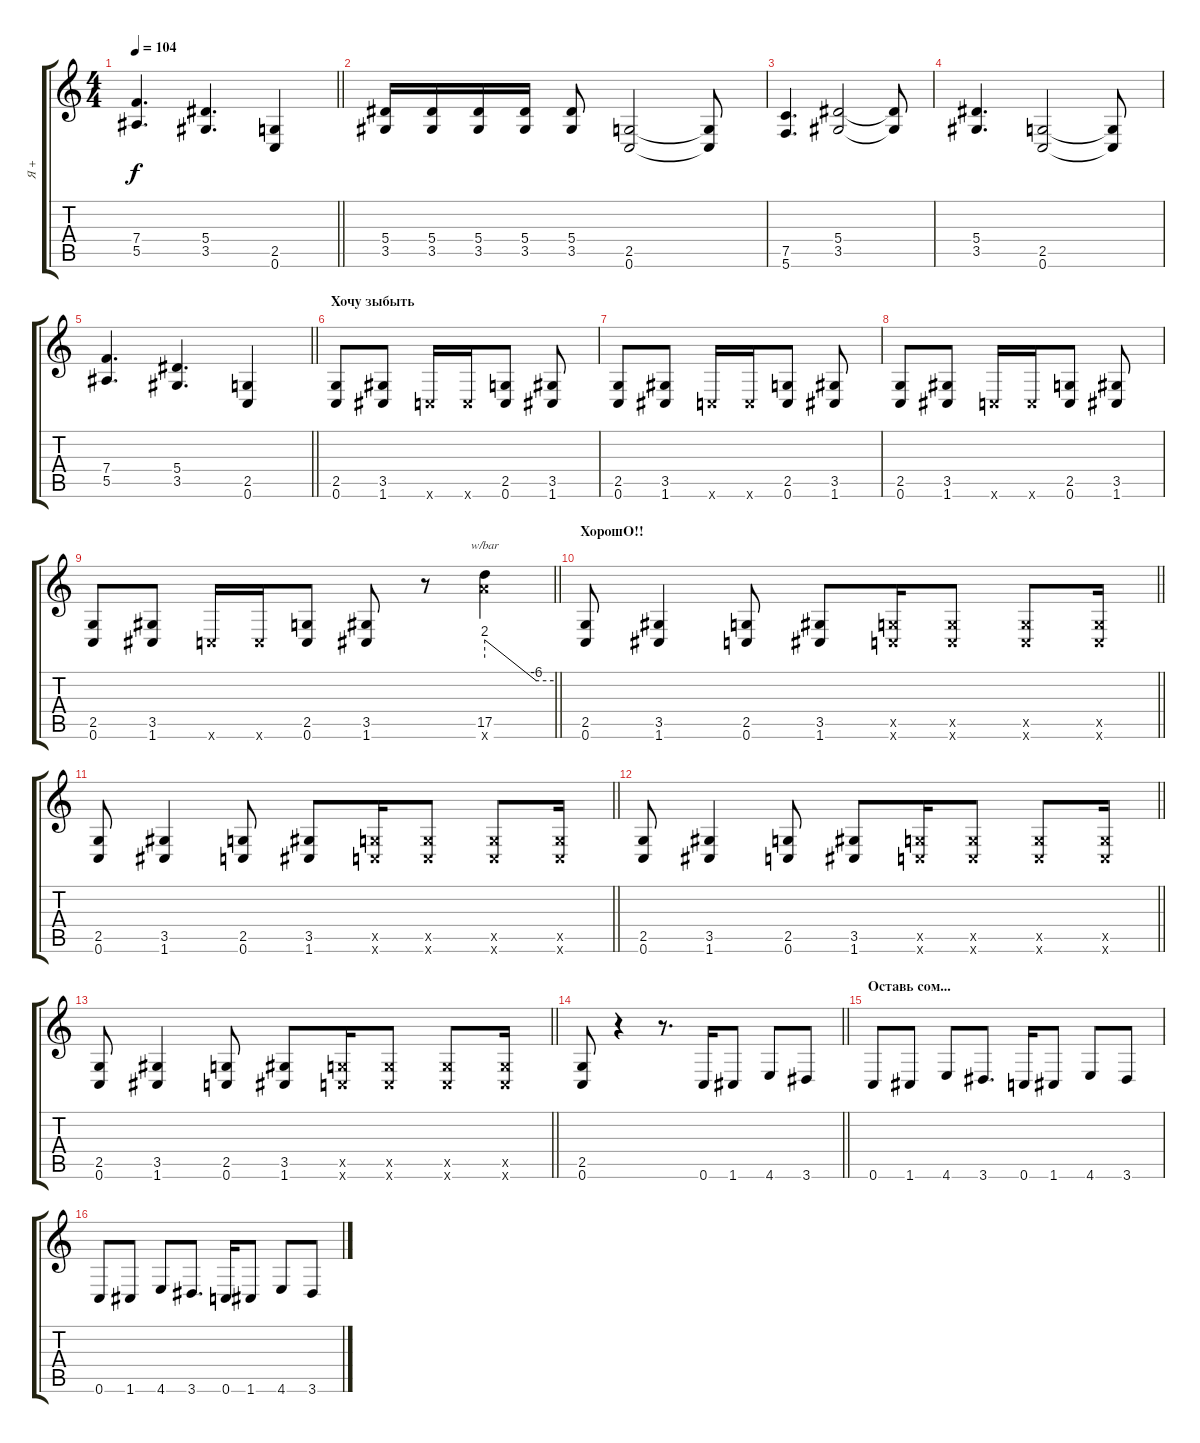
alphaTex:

\track ("Я +" "Я +") {instrument distortionguitar}
\staff {score tabs}
\tuning (C4 G3 Eb3 Bb2 F2 C2) {hide}
\ts (4 4)
\tempo 104
\clef g2
\barLineRight lightlight
\ks c
(7.4 5.5).4{d dy f} (5.4 3.5).4{d} (2.5 0.6).4 |
(5.4 3.5).16 (5.4 3.5).16 (5.4 3.5).16 (5.4 3.5).16 (5.4 3.5).8 (2.5 0.6).2 (2.5{t} 0.6{t}).8 |
(7.5 5.6).4{d} (5.4 3.5).2 (5.4{t} 3.5{t}).8 |
(5.4 3.5).4{d} (2.5 0.6).2 (2.5{t} 0.6{t}).8 |
\barLineRight lightlight
(7.4 5.5).4{d} (5.4 3.5).4{d} (2.5 0.6).4 |
\section ("" "Хочу зыбыть")
(2.5 0.6).8 (3.5 1.6).8 0.6{x}.16 0.6{x}.16 (2.5 0.6).8 (3.5 1.6).8 |
(2.5 0.6).8 (3.5 1.6).8 0.6{x}.16 0.6{x}.16 (2.5 0.6).8 (3.5 1.6).8 |
(2.5 0.6).8 (3.5 1.6).8 0.6{x}.16 0.6{x}.16 (2.5 0.6).8 (3.5 1.6).8 |
\barLineRight lightlight
(2.5 0.6).8 (3.5 1.6).8 0.6{x}.16 0.6{x}.16 (2.5 0.6).8 (3.5 1.6).8 r.8 (17.5 17.6{x}).4{tbe (custom default 0 8 45 -24 60 -24)} |
\section ("" "ХорошО!!")
\barLineRight lightlight
(2.5 0.6).8 (3.5 1.6).4 (2.5 0.6).8 (3.5 1.6).8 (2.5{x} 0.6{x}).16 (2.5{x} 0.6{x}).8 (2.5{x} 0.6{x}).8 (2.5{x} 0.6{x}).16 |
\barLineRight lightlight
(2.5 0.6).8 (3.5 1.6).4 (2.5 0.6).8 (3.5 1.6).8 (2.5{x} 0.6{x}).16 (2.5{x} 0.6{x}).8 (2.5{x} 0.6{x}).8 (2.5{x} 0.6{x}).16 |
\barLineRight lightlight
(2.5 0.6).8 (3.5 1.6).4 (2.5 0.6).8 (3.5 1.6).8 (2.5{x} 0.6{x}).16 (2.5{x} 0.6{x}).8 (2.5{x} 0.6{x}).8 (2.5{x} 0.6{x}).16 |
\barLineRight lightlight
(2.5 0.6).8 (3.5 1.6).4 (2.5 0.6).8 (3.5 1.6).8 (2.5{x} 0.6{x}).16 (2.5{x} 0.6{x}).8 (2.5{x} 0.6{x}).8 (2.5{x} 0.6{x}).16 |
\barLineRight lightlight
(2.5 0.6).8 r.4 r.8{d} 0.6.16 1.6.8 4.6.8 3.6.8 |
\section ("" "Оставь сом...")
0.6.8 1.6.8 4.6.8 3.6.8{d} 0.6.16 1.6.8 4.6.8 3.6.8 |
0.6.8 1.6.8 4.6.8 3.6.8{d} 0.6.16 1.6.8 4.6.8 3.6.8
